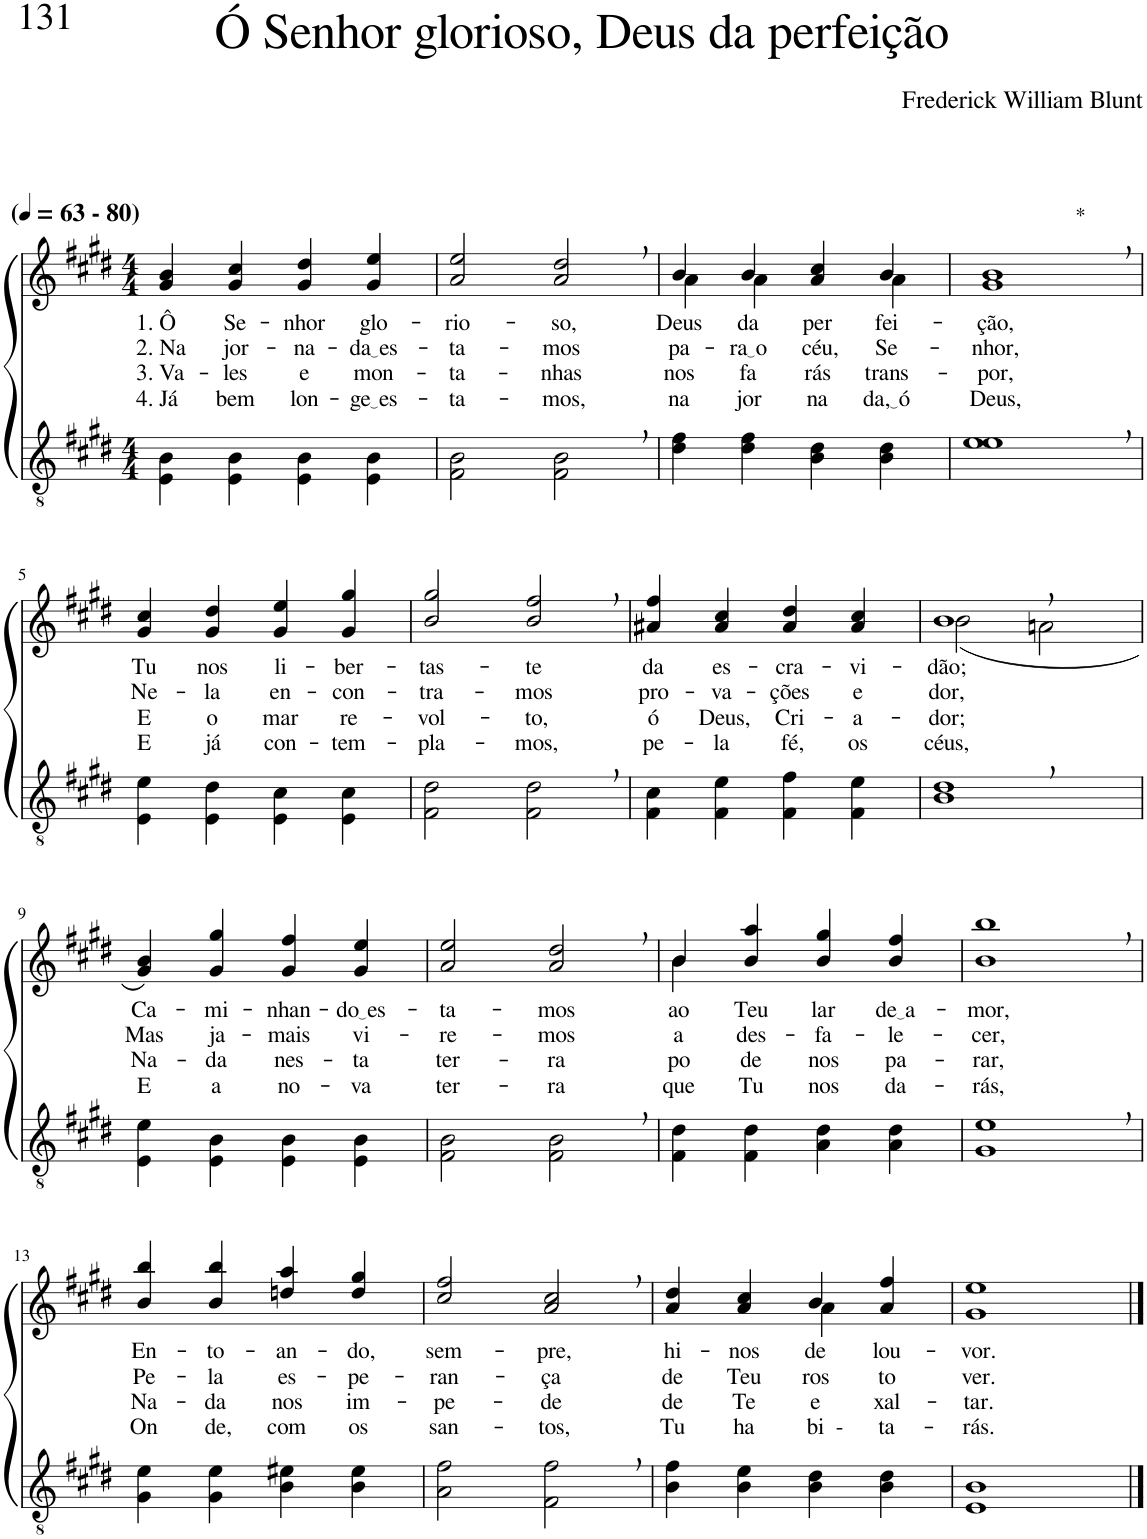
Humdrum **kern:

**kern	**kern	**text	**text	**text	**text
*part2	*part1	*part1	*part1	*part1	*part1
*staff2	*staff1	*staff1	*staff1	*staff1	*staff1
*I"Parte III e IV	*I"Parte I e II	*	*	*	*
*clefGv2	*clefG2	*	*	*	*
*Trd5c9	*Trd5c9	*	*	*	*
*k[f#c#g#d#]	*k[f#c#g#d#]	*	*	*	*
*M4/4	*M4/4	*	*	*	*
*MM63	*MM63	*	*	*	*
=1	=1	=1	=1	=1	=1
!	!LO:TX:a:B:t=(	!	!	!	!
!	!LO:TX:a:B:t=- 80)	!	!	!	!
!	!	!LO:LY:b	!LO:LY:b	!LO:LY:b	!LO:LY:b
4E\ 4B\	4g#/ 4b/	1. Ô	2. Na	3. Va-	4. Já
!	!	!LO:LY:b	!LO:LY:b	!LO:LY:b	!LO:LY:b
4E\ 4B\	4g#/ 4cc#/	Se-	jor-	-les	bem
!	!	!LO:LY:b	!LO:LY:b	!LO:LY:b	!LO:LY:b
4E\ 4B\	4g#/ 4dd#/	-nhor	-na-	e	lon-
!	!	!LO:LY:b	!LO:LY:b	!LO:LY:b	!LO:LY:b
4E\ 4B\	4g#/ 4ee/	glo-	da es	mon-	ge es
=2	=2	=2	=2	=2	=2
!	!	!LO:LY:b	!LO:LY:b	!LO:LY:b	!LO:LY:b
2F#\ 2B\	2a/ 2ee/	-rio-	-ta-	-ta-	-ta-
!	!	!LO:LY:b	!LO:LY:b	!LO:LY:b	!LO:LY:b
2F#\, 2B\,	2a/, 2dd#/,	-so,	-mos	-nhas	-mos,
=3	=3	=3	=3	=3	=3
*	*^	*	*	*	*
!	!	!	!LO:LY:b	!LO:LY:b	!LO:LY:b	!LO:LY:b
4d#\ 4f#\	4b/	4a\	Deus	pa-	nos	na
!	!	!	!LO:LY:b	!LO:LY:b	!LO:LY:b	!LO:LY:b
4d#\ 4f#\	4b/	4a\	da	ra o	fa-	jor-
!	!	!	!LO:LY:b	!LO:LY:b	!LO:LY:b	!LO:LY:b
4B\ 4d#\	4a/ 4cc#/	4ryy	per-	céu,	-rás	-na-
!	!	!	!LO:LY:b	!LO:LY:b	!LO:LY:b	!LO:LY:b
4B\ 4d#\	4b/	4a\	-fei-	Se-	trans-	da, ó
=4	=4	=4	=4	=4	=4	=4
!	!LO:TX:a:t=*	!	!	!	!	!
!	!	!	!LO:LY:b	!LO:LY:b	!LO:LY:b	!LO:LY:b
*	*v	*v	*	*	*	*
1e, 1e,	1g#, 1b,	-ção,	-nhor,	-por,	Deus,
!!LO:LB:g=z
=5	=5	=5	=5	=5	=5
!	!	!LO:LY:b	!LO:LY:b	!LO:LY:b	!LO:LY:b
4E\ 4e\	4g#/ 4cc#/	Tu	Ne-	E	E
!	!	!LO:LY:b	!LO:LY:b	!LO:LY:b	!LO:LY:b
4E\ 4d#\	4g#/ 4dd#/	nos	-la	o	já
!	!	!LO:LY:b	!LO:LY:b	!LO:LY:b	!LO:LY:b
4E\ 4c#\	4g#/ 4ee/	li-	en-	mar	con-
!	!	!LO:LY:b	!LO:LY:b	!LO:LY:b	!LO:LY:b
4E\ 4c#\	4g#/ 4gg#/	-ber-	-con-	re-	-tem-
=6	=6	=6	=6	=6	=6
!	!	!LO:LY:b	!LO:LY:b	!LO:LY:b	!LO:LY:b
2F#\ 2d#\	2b/ 2gg#/	-tas-	-tra-	-vol-	-pla-
!	!	!LO:LY:b	!LO:LY:b	!LO:LY:b	!LO:LY:b
2F#\, 2d#\,	2b/, 2ff#/,	-te	-mos	-to,	-mos,
=7	=7	=7	=7	=7	=7
!	!	!LO:LY:b	!LO:LY:b	!LO:LY:b	!LO:LY:b
4F#\ 4c#\	4a#X/ 4ff#/	da	pro-	ó	pe-
!	!	!LO:LY:b	!LO:LY:b	!LO:LY:b	!LO:LY:b
4F#\ 4e\	4a#/ 4cc#/	es-	-va-	Deus,	-la
!	!	!LO:LY:b	!LO:LY:b	!LO:LY:b	!LO:LY:b
4F#\ 4f#\	4a#/ 4dd#/	-cra-	-ções	Cri-	fé,
!	!	!LO:LY:b	!LO:LY:b	!LO:LY:b	!LO:LY:b
4F#\ 4e\	4a#/ 4cc#/	-vi-	e	-a-	os
=8	=8	=8	=8	=8	=8
!	!	!LO:LY:b	!LO:LY:b	!LO:LY:b	!LO:LY:b
*	*^	*	*	*	*
1B, 1d#,	1b,	(2b\	-dão;	dor,	-dor;	céus,
.	.	2an\	.	.	.	.
!!LO:LB:g=z
=9	=9	=9	=9	=9	=9	=9
!	!	!	!LO:LY:b	!LO:LY:b	!LO:LY:b	!LO:LY:b
*	*v	*v	*	*	*	*
4E\ 4e\	4g#/ 4b/)	Ca-	Mas	Na-	E
!	!	!LO:LY:b	!LO:LY:b	!LO:LY:b	!LO:LY:b
4E\ 4B\	4g#/ 4gg#/	-mi-	ja-	-da	a
!	!	!LO:LY:b	!LO:LY:b	!LO:LY:b	!LO:LY:b
4E\ 4B\	4g#/ 4ff#/	-nhan-	-mais	nes-	no-
!	!	!LO:LY:b	!LO:LY:b	!LO:LY:b	!LO:LY:b
4E\ 4B\	4g#/ 4ee/	do es	vi-	-ta	-va
=10	=10	=10	=10	=10	=10
!	!	!LO:LY:b	!LO:LY:b	!LO:LY:b	!LO:LY:b
2F#\ 2B\	2a/ 2ee/	-ta-	-re-	ter-	ter-
!	!	!LO:LY:b	!LO:LY:b	!LO:LY:b	!LO:LY:b
2F#\, 2B\,	2a/, 2dd#/,	-mos	-mos	-ra	-ra
=11	=11	=11	=11	=11	=11
*	*^	*	*	*	*
!	!	!	!LO:LY:b	!LO:LY:b	!LO:LY:b	!LO:LY:b
4F#\ 4d#\	4b/	4b\	ao	a	po-	que
!	!	!	!LO:LY:b	!LO:LY:b	!LO:LY:b	!LO:LY:b
4F#\ 4d#\	4b/ 4aa/	2.ryy	Teu	des-	-de	Tu
!	!	!	!LO:LY:b	!LO:LY:b	!LO:LY:b	!LO:LY:b
4A\ 4d#\	4b/ 4gg#/	.	lar	-fa-	nos	nos
!	!	!	!LO:LY:b	!LO:LY:b	!LO:LY:b	!LO:LY:b
4A\ 4d#\	4b/ 4ff#/	.	de a	-le-	pa-	da-
*	*v	*v	*	*	*	*
=12	=12	=12	=12	=12	=12
!	!	!LO:LY:b	!LO:LY:b	!LO:LY:b	!LO:LY:b
1G#, 1e,	1b, 1bb,	-mor,	-cer,	-rar,	-rás,
!!LO:LB:g=z
=13	=13	=13	=13	=13	=13
!	!	!LO:LY:b	!LO:LY:b	!LO:LY:b	!LO:LY:b
4G#\ 4e\	4b/ 4bb/	En-	Pe-	Na-	On
!	!	!LO:LY:b	!LO:LY:b	!LO:LY:b	!LO:LY:b
4G#\ 4e\	4b/ 4bb/	-to-	-la	-da	de,
!	!	!LO:LY:b	!LO:LY:b	!LO:LY:b	!LO:LY:b
4B\ 4e#X\	4ddn/ 4aa/	-an-	es-	nos	com
!	!	!LO:LY:b	!LO:LY:b	!LO:LY:b	!LO:LY:b
4B\ 4e#\	4dd/ 4gg#/	-do,	-pe-	im-	os
=14	=14	=14	=14	=14	=14
!	!	!LO:LY:b	!LO:LY:b	!LO:LY:b	!LO:LY:b
2A\ 2f#\	2cc#/ 2ff#/	sem-	-ran-	-pe-	san-
!	!	!LO:LY:b	!LO:LY:b	!LO:LY:b	!LO:LY:b
2F#\, 2f#\,	2a/, 2cc#/,	-pre,	-ça	-de	-tos,
=15	=15	=15	=15	=15	=15
!	!	!LO:LY:b	!LO:LY:b	!LO:LY:b	!LO:LY:b
*	*^	*	*	*	*
4B\ 4f#\	4a/ 4dd#/	2ryy	hi-	de	de	Tu
!	!	!	!LO:LY:b	!LO:LY:b	!LO:LY:b	!LO:LY:b
4B\ 4e\	4a/ 4cc#/	.	-nos	Teu	Te	ha-
!	!	!	!LO:LY:b	!LO:LY:b	!LO:LY:b	!LO:LY:b
4B\ 4d#\	4b/	4a\	de	ros-	e-	bi -
!	!	!	!LO:LY:b	!LO:LY:b	!LO:LY:b	!LO:LY:b
4B\ 4d#\	4a/ 4ff#/	4ryy	lou-	-to	-xal-	-ta-
=16	=16	=16	=16	=16	=16	=16
!	!	!	!LO:LY:b	!LO:LY:b	!LO:LY:b	!LO:LY:b
*	*v	*v	*	*	*	*
1E 1B	1g# 1ee	-vor.	ver.	-tar.	-rás.
==	==	==	==	==	==
*-	*-	*-	*-	*-	*-
